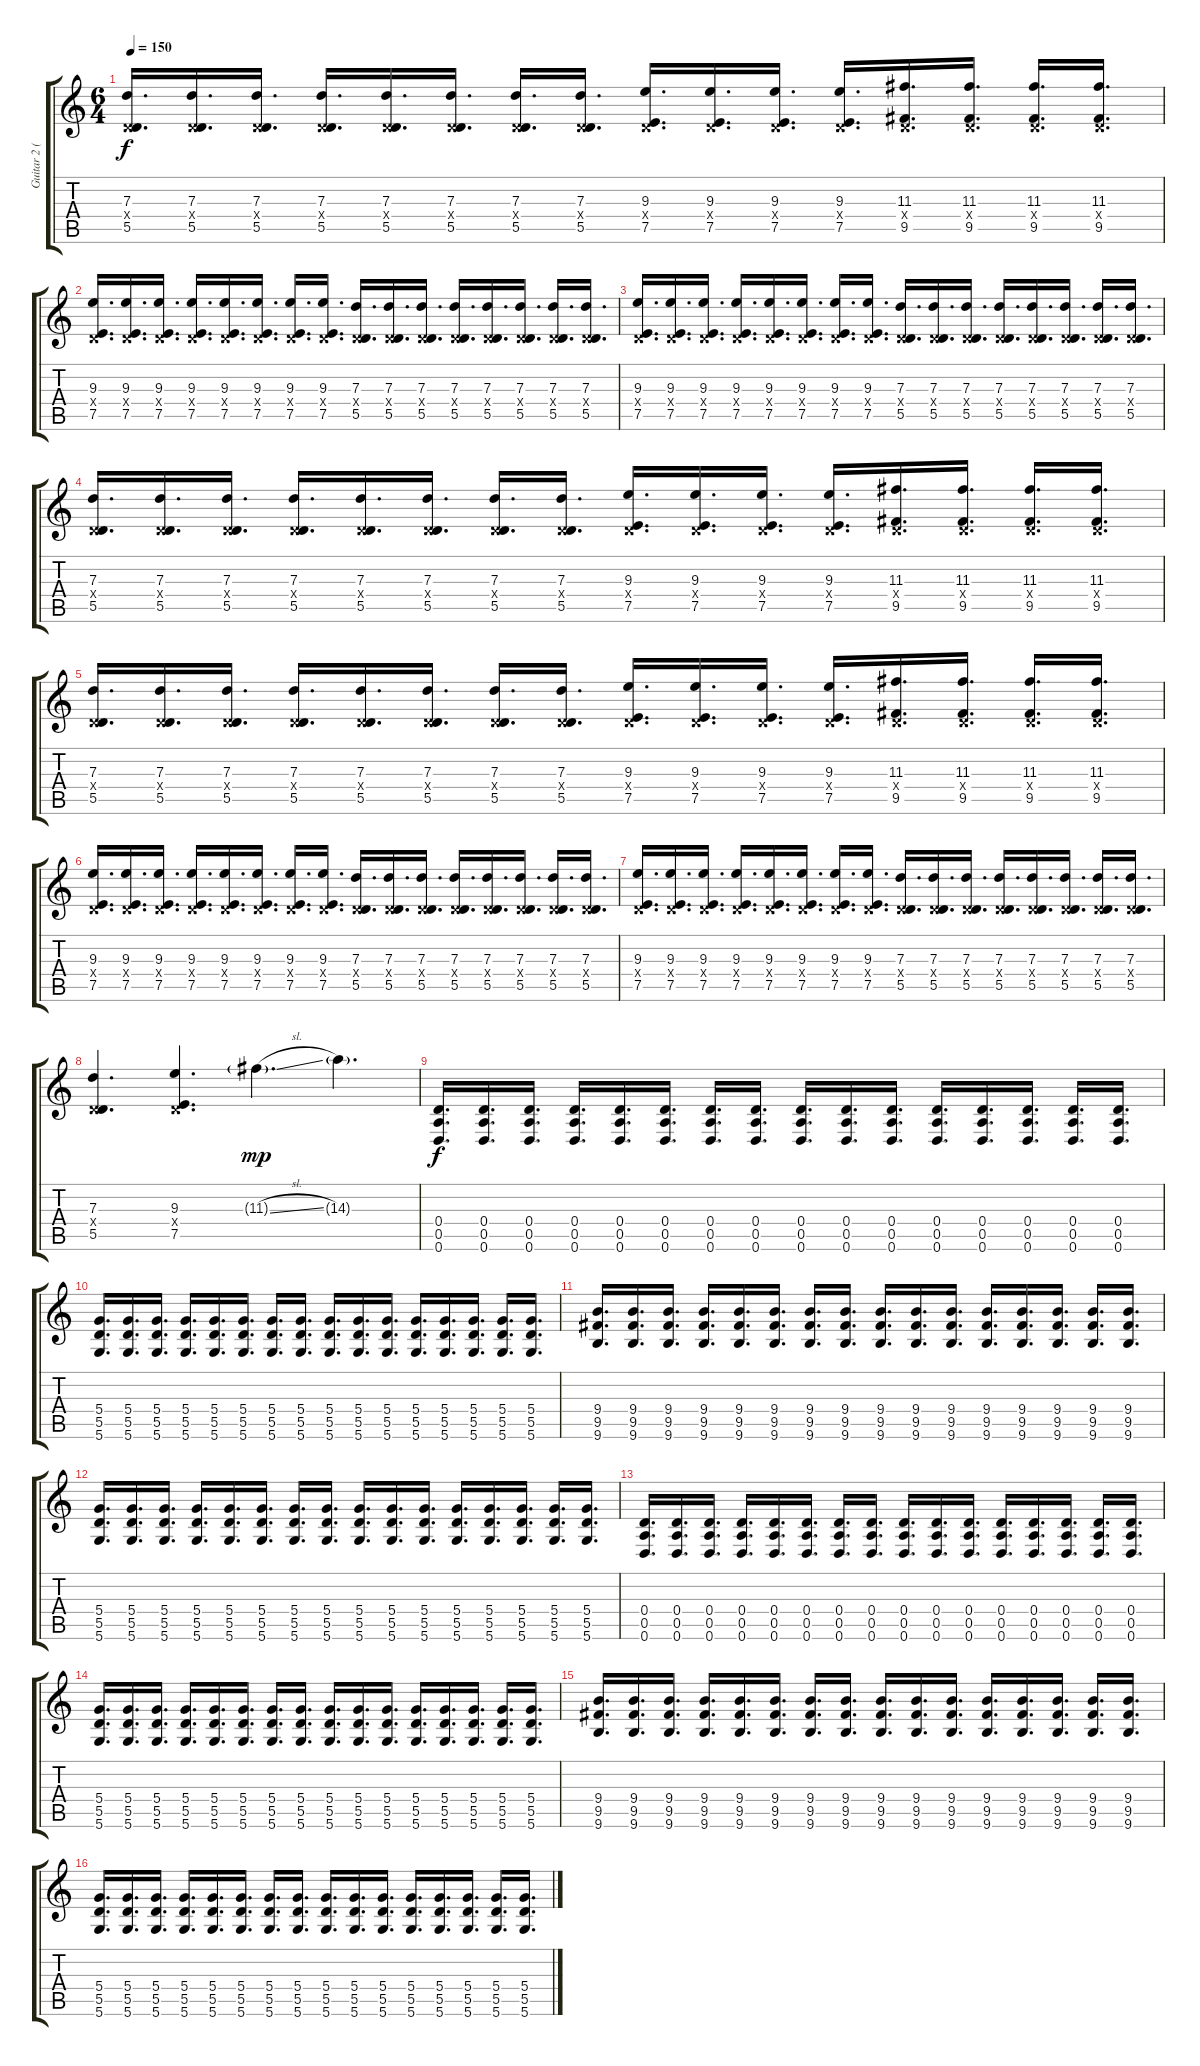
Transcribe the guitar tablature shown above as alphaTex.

\track ("Guitar 2 (Jack)" "Guitar 2 (") {instrument distortionguitar}
\staff {score tabs}
\tuning (E4 B3 G3 D3 A2 D2) {hide}
\ts (6 4)
\tempo 150
\clef g2
\ks c
(7.3 0.4{x} 5.5).16{d dy f} (7.3 0.4{x} 5.5).16{d} (7.3 0.4{x} 5.5).16{d} (7.3 0.4{x} 5.5).16{d} (7.3 0.4{x} 5.5).16{d} (7.3 0.4{x} 5.5).16{d} (7.3 0.4{x} 5.5).16{d} (7.3 0.4{x} 5.5).16{d} (9.3 0.4{x} 7.5).16{d} (9.3 0.4{x} 7.5).16{d} (9.3 0.4{x} 7.5).16{d} (9.3 0.4{x} 7.5).16{d} (11.3 0.4{x} 9.5).16{d} (11.3 0.4{x} 9.5).16{d} (11.3 0.4{x} 9.5).16{d} (11.3 0.4{x} 9.5).16{d} |
(9.3 0.4{x} 7.5).16{d} (9.3 0.4{x} 7.5).16{d} (9.3 0.4{x} 7.5).16{d} (9.3 0.4{x} 7.5).16{d} (9.3 0.4{x} 7.5).16{d} (9.3 0.4{x} 7.5).16{d} (9.3 0.4{x} 7.5).16{d} (9.3 0.4{x} 7.5).16{d} (7.3 0.4{x} 5.5).16{d} (7.3 0.4{x} 5.5).16{d} (7.3 0.4{x} 5.5).16{d} (7.3 0.4{x} 5.5).16{d} (7.3 0.4{x} 5.5).16{d} (7.3 0.4{x} 5.5).16{d} (7.3 0.4{x} 5.5).16{d} (7.3 0.4{x} 5.5).16{d} |
(9.3 0.4{x} 7.5).16{d} (9.3 0.4{x} 7.5).16{d} (9.3 0.4{x} 7.5).16{d} (9.3 0.4{x} 7.5).16{d} (9.3 0.4{x} 7.5).16{d} (9.3 0.4{x} 7.5).16{d} (9.3 0.4{x} 7.5).16{d} (9.3 0.4{x} 7.5).16{d} (7.3 0.4{x} 5.5).16{d} (7.3 0.4{x} 5.5).16{d} (7.3 0.4{x} 5.5).16{d} (7.3 0.4{x} 5.5).16{d} (7.3 0.4{x} 5.5).16{d} (7.3 0.4{x} 5.5).16{d} (7.3 0.4{x} 5.5).16{d} (7.3 0.4{x} 5.5).16{d} |
(7.3 0.4{x} 5.5).16{d} (7.3 0.4{x} 5.5).16{d} (7.3 0.4{x} 5.5).16{d} (7.3 0.4{x} 5.5).16{d} (7.3 0.4{x} 5.5).16{d} (7.3 0.4{x} 5.5).16{d} (7.3 0.4{x} 5.5).16{d} (7.3 0.4{x} 5.5).16{d} (9.3 0.4{x} 7.5).16{d} (9.3 0.4{x} 7.5).16{d} (9.3 0.4{x} 7.5).16{d} (9.3 0.4{x} 7.5).16{d} (11.3 0.4{x} 9.5).16{d} (11.3 0.4{x} 9.5).16{d} (11.3 0.4{x} 9.5).16{d} (11.3 0.4{x} 9.5).16{d} |
(7.3 0.4{x} 5.5).16{d} (7.3 0.4{x} 5.5).16{d} (7.3 0.4{x} 5.5).16{d} (7.3 0.4{x} 5.5).16{d} (7.3 0.4{x} 5.5).16{d} (7.3 0.4{x} 5.5).16{d} (7.3 0.4{x} 5.5).16{d} (7.3 0.4{x} 5.5).16{d} (9.3 0.4{x} 7.5).16{d} (9.3 0.4{x} 7.5).16{d} (9.3 0.4{x} 7.5).16{d} (9.3 0.4{x} 7.5).16{d} (11.3 0.4{x} 9.5).16{d} (11.3 0.4{x} 9.5).16{d} (11.3 0.4{x} 9.5).16{d} (11.3 0.4{x} 9.5).16{d} |
(9.3 0.4{x} 7.5).16{d} (9.3 0.4{x} 7.5).16{d} (9.3 0.4{x} 7.5).16{d} (9.3 0.4{x} 7.5).16{d} (9.3 0.4{x} 7.5).16{d} (9.3 0.4{x} 7.5).16{d} (9.3 0.4{x} 7.5).16{d} (9.3 0.4{x} 7.5).16{d} (7.3 0.4{x} 5.5).16{d} (7.3 0.4{x} 5.5).16{d} (7.3 0.4{x} 5.5).16{d} (7.3 0.4{x} 5.5).16{d} (7.3 0.4{x} 5.5).16{d} (7.3 0.4{x} 5.5).16{d} (7.3 0.4{x} 5.5).16{d} (7.3 0.4{x} 5.5).16{d} |
(9.3 0.4{x} 7.5).16{d} (9.3 0.4{x} 7.5).16{d} (9.3 0.4{x} 7.5).16{d} (9.3 0.4{x} 7.5).16{d} (9.3 0.4{x} 7.5).16{d} (9.3 0.4{x} 7.5).16{d} (9.3 0.4{x} 7.5).16{d} (9.3 0.4{x} 7.5).16{d} (7.3 0.4{x} 5.5).16{d} (7.3 0.4{x} 5.5).16{d} (7.3 0.4{x} 5.5).16{d} (7.3 0.4{x} 5.5).16{d} (7.3 0.4{x} 5.5).16{d} (7.3 0.4{x} 5.5).16{d} (7.3 0.4{x} 5.5).16{d} (7.3 0.4{x} 5.5).16{d} |
(7.3 0.4{x} 5.5).4{d} (9.3 0.4{x} 7.5).4{d} 11.3{sl g}.4{d dy mp} 14.3{g}.4{d} |
(0.4 0.5 0.6).16{d dy f} (0.4 0.5 0.6).16{d} (0.4 0.5 0.6).16{d} (0.4 0.5 0.6).16{d} (0.4 0.5 0.6).16{d} (0.4 0.5 0.6).16{d} (0.4 0.5 0.6).16{d} (0.4 0.5 0.6).16{d} (0.4 0.5 0.6).16{d} (0.4 0.5 0.6).16{d} (0.4 0.5 0.6).16{d} (0.4 0.5 0.6).16{d} (0.4 0.5 0.6).16{d} (0.4 0.5 0.6).16{d} (0.4 0.5 0.6).16{d} (0.4 0.5 0.6).16{d} |
(5.4 5.5 5.6).16{d} (5.4 5.5 5.6).16{d} (5.4 5.5 5.6).16{d} (5.4 5.5 5.6).16{d} (5.4 5.5 5.6).16{d} (5.4 5.5 5.6).16{d} (5.4 5.5 5.6).16{d} (5.4 5.5 5.6).16{d} (5.4 5.5 5.6).16{d} (5.4 5.5 5.6).16{d} (5.4 5.5 5.6).16{d} (5.4 5.5 5.6).16{d} (5.4 5.5 5.6).16{d} (5.4 5.5 5.6).16{d} (5.4 5.5 5.6).16{d} (5.4 5.5 5.6).16{d} |
(9.4 9.5 9.6).16{d} (9.4 9.5 9.6).16{d} (9.4 9.5 9.6).16{d} (9.4 9.5 9.6).16{d} (9.4 9.5 9.6).16{d} (9.4 9.5 9.6).16{d} (9.4 9.5 9.6).16{d} (9.4 9.5 9.6).16{d} (9.4 9.5 9.6).16{d} (9.4 9.5 9.6).16{d} (9.4 9.5 9.6).16{d} (9.4 9.5 9.6).16{d} (9.4 9.5 9.6).16{d} (9.4 9.5 9.6).16{d} (9.4 9.5 9.6).16{d} (9.4 9.5 9.6).16{d} |
(5.4 5.5 5.6).16{d} (5.4 5.5 5.6).16{d} (5.4 5.5 5.6).16{d} (5.4 5.5 5.6).16{d} (5.4 5.5 5.6).16{d} (5.4 5.5 5.6).16{d} (5.4 5.5 5.6).16{d} (5.4 5.5 5.6).16{d} (5.4 5.5 5.6).16{d} (5.4 5.5 5.6).16{d} (5.4 5.5 5.6).16{d} (5.4 5.5 5.6).16{d} (5.4 5.5 5.6).16{d} (5.4 5.5 5.6).16{d} (5.4 5.5 5.6).16{d} (5.4 5.5 5.6).16{d} |
(0.4 0.5 0.6).16{d} (0.4 0.5 0.6).16{d} (0.4 0.5 0.6).16{d} (0.4 0.5 0.6).16{d} (0.4 0.5 0.6).16{d} (0.4 0.5 0.6).16{d} (0.4 0.5 0.6).16{d} (0.4 0.5 0.6).16{d} (0.4 0.5 0.6).16{d} (0.4 0.5 0.6).16{d} (0.4 0.5 0.6).16{d} (0.4 0.5 0.6).16{d} (0.4 0.5 0.6).16{d} (0.4 0.5 0.6).16{d} (0.4 0.5 0.6).16{d} (0.4 0.5 0.6).16{d} |
(5.4 5.5 5.6).16{d} (5.4 5.5 5.6).16{d} (5.4 5.5 5.6).16{d} (5.4 5.5 5.6).16{d} (5.4 5.5 5.6).16{d} (5.4 5.5 5.6).16{d} (5.4 5.5 5.6).16{d} (5.4 5.5 5.6).16{d} (5.4 5.5 5.6).16{d} (5.4 5.5 5.6).16{d} (5.4 5.5 5.6).16{d} (5.4 5.5 5.6).16{d} (5.4 5.5 5.6).16{d} (5.4 5.5 5.6).16{d} (5.4 5.5 5.6).16{d} (5.4 5.5 5.6).16{d} |
(9.4 9.5 9.6).16{d} (9.4 9.5 9.6).16{d} (9.4 9.5 9.6).16{d} (9.4 9.5 9.6).16{d} (9.4 9.5 9.6).16{d} (9.4 9.5 9.6).16{d} (9.4 9.5 9.6).16{d} (9.4 9.5 9.6).16{d} (9.4 9.5 9.6).16{d} (9.4 9.5 9.6).16{d} (9.4 9.5 9.6).16{d} (9.4 9.5 9.6).16{d} (9.4 9.5 9.6).16{d} (9.4 9.5 9.6).16{d} (9.4 9.5 9.6).16{d} (9.4 9.5 9.6).16{d} |
(5.4 5.5 5.6).16{d} (5.4 5.5 5.6).16{d} (5.4 5.5 5.6).16{d} (5.4 5.5 5.6).16{d} (5.4 5.5 5.6).16{d} (5.4 5.5 5.6).16{d} (5.4 5.5 5.6).16{d} (5.4 5.5 5.6).16{d} (5.4 5.5 5.6).16{d} (5.4 5.5 5.6).16{d} (5.4 5.5 5.6).16{d} (5.4 5.5 5.6).16{d} (5.4 5.5 5.6).16{d} (5.4 5.5 5.6).16{d} (5.4 5.5 5.6).16{d} (5.4 5.5 5.6).16{d}
